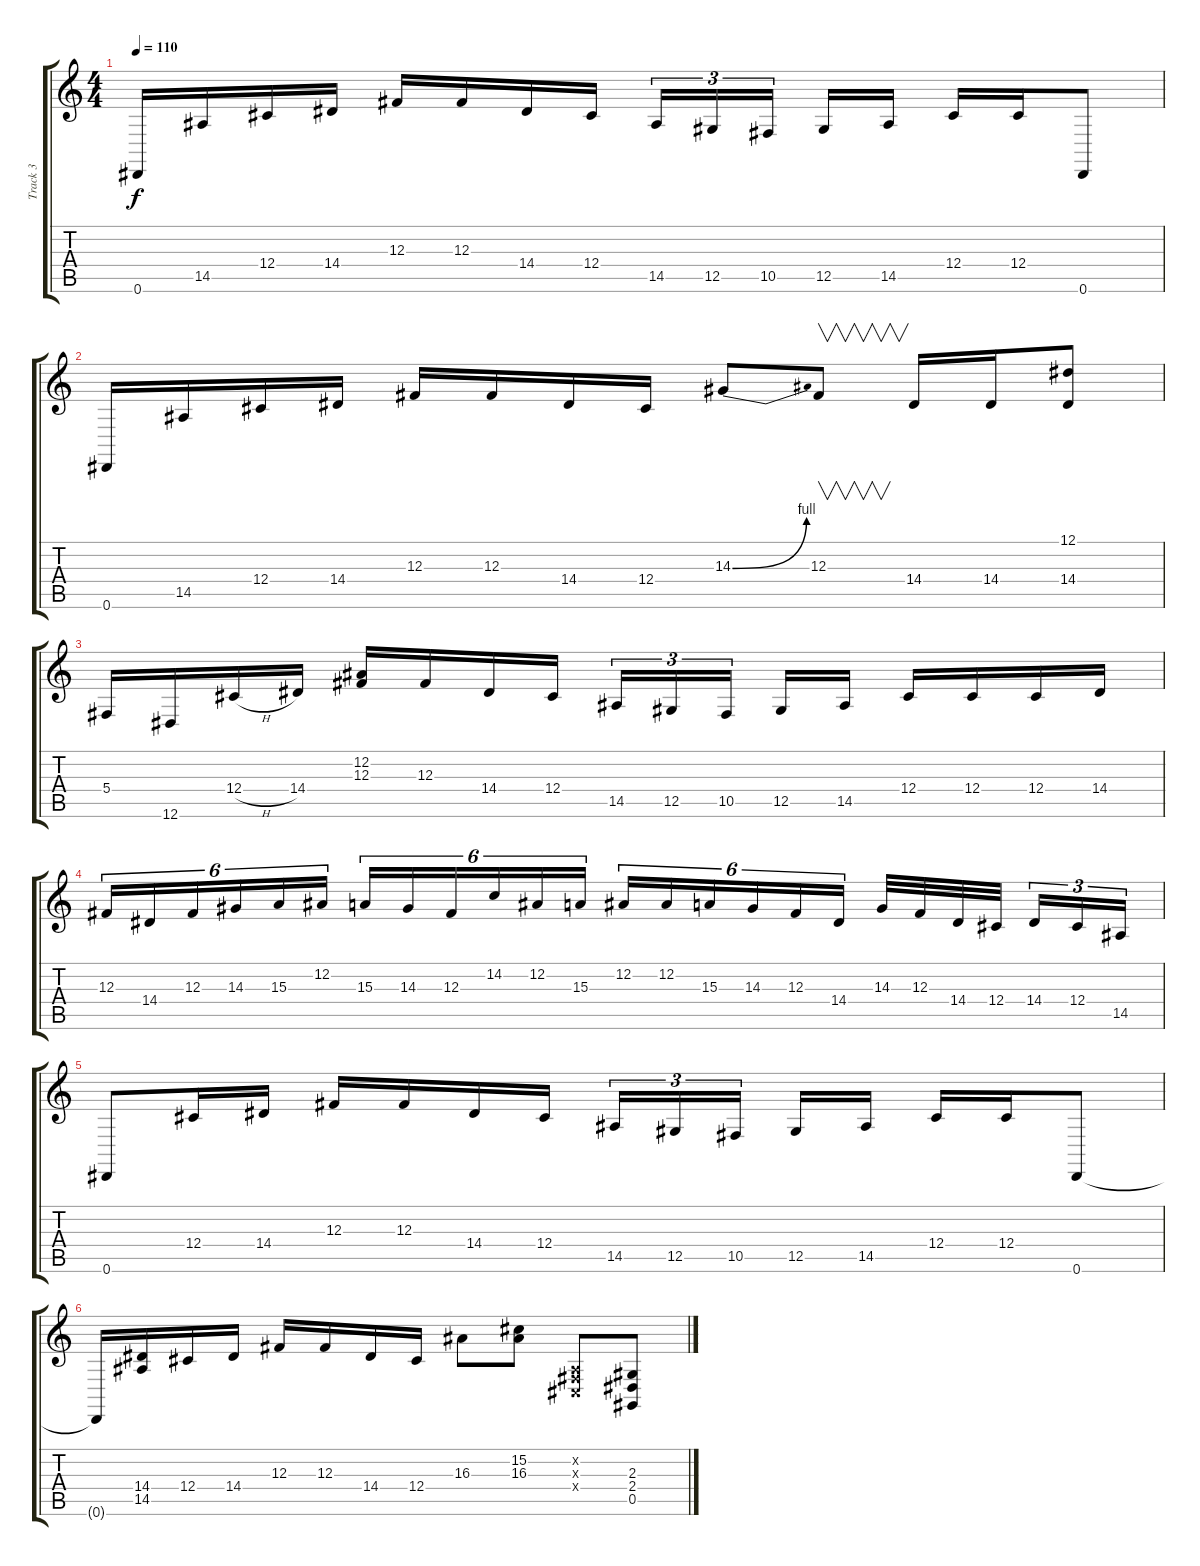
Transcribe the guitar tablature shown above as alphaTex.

\track ("Track 3" "Track 3") {instrument lead1square}
\staff {score tabs}
\tuning (Eb4 Bb3 Gb3 Db3 Ab2 Eb2) {hide}
\ts (4 4)
\tempo 110
\clef g2
\ks c
0.6{t}.16{dy f} 14.5.16 12.4.16 14.4.16 12.3.16 12.3.16 14.4.16 12.4.16 14.5.16{tu (3 2)} 12.5.16{tu (3 2)} 10.5.16{tu (3 2)} 12.5.16 14.5.16 12.4.16 12.4.16 0.6.8 |
0.6.16 14.5.16 12.4.16 14.4.16 12.3.16 12.3.16 14.4.16 12.4.16 14.3{be (bend 0 0 60 4)}.8 12.3.8{v} 14.4.16 14.4.16 (12.1 14.4).8 |
5.4.16 12.6.16 12.4{h}.16 14.4.16 (12.2 12.3).16 12.3.16 14.4.16 12.4.16 14.5.16{tu (3 2)} 12.5.16{tu (3 2)} 10.5.16{tu (3 2)} 12.5.16 14.5.16 12.4.16 12.4.16 12.4.16 14.4.16 |
12.3.16{tu (6 4)} 14.4.16{tu (6 4)} 12.3.16{tu (6 4)} 14.3.16{tu (6 4)} 15.3.16{tu (6 4)} 12.2.16{tu (6 4)} 15.3.16{tu (6 4)} 14.3.16{tu (6 4)} 12.3.16{tu (6 4)} 14.2.16{tu (6 4)} 12.2.16{tu (6 4)} 15.3.16{tu (6 4)} 12.2.16{tu (6 4)} 12.2.16{tu (6 4)} 15.3.16{tu (6 4)} 14.3.16{tu (6 4)} 12.3.16{tu (6 4)} 14.4.16{tu (6 4)} 14.3.32 12.3.32 14.4.32 12.4.32 14.4.16{tu (3 2)} 12.4.16{tu (3 2)} 14.5.16{tu (3 2)} |
0.6.8 12.4.16 14.4.16 12.3.16 12.3.16 14.4.16 12.4.16 14.5.16{tu (3 2)} 12.5.16{tu (3 2)} 10.5.16{tu (3 2)} 12.5.16 14.5.16 12.4.16 12.4.16 0.6.8 |
0.6{t}.16 (14.4 14.5).16 12.4.16 14.4.16 12.3.16 12.3.16 14.4.16 12.4.16 16.3.8 (15.2 16.3).8 (0.2{x} 0.3{x} 0.4{x}).8 (2.3 2.4 0.5).8
